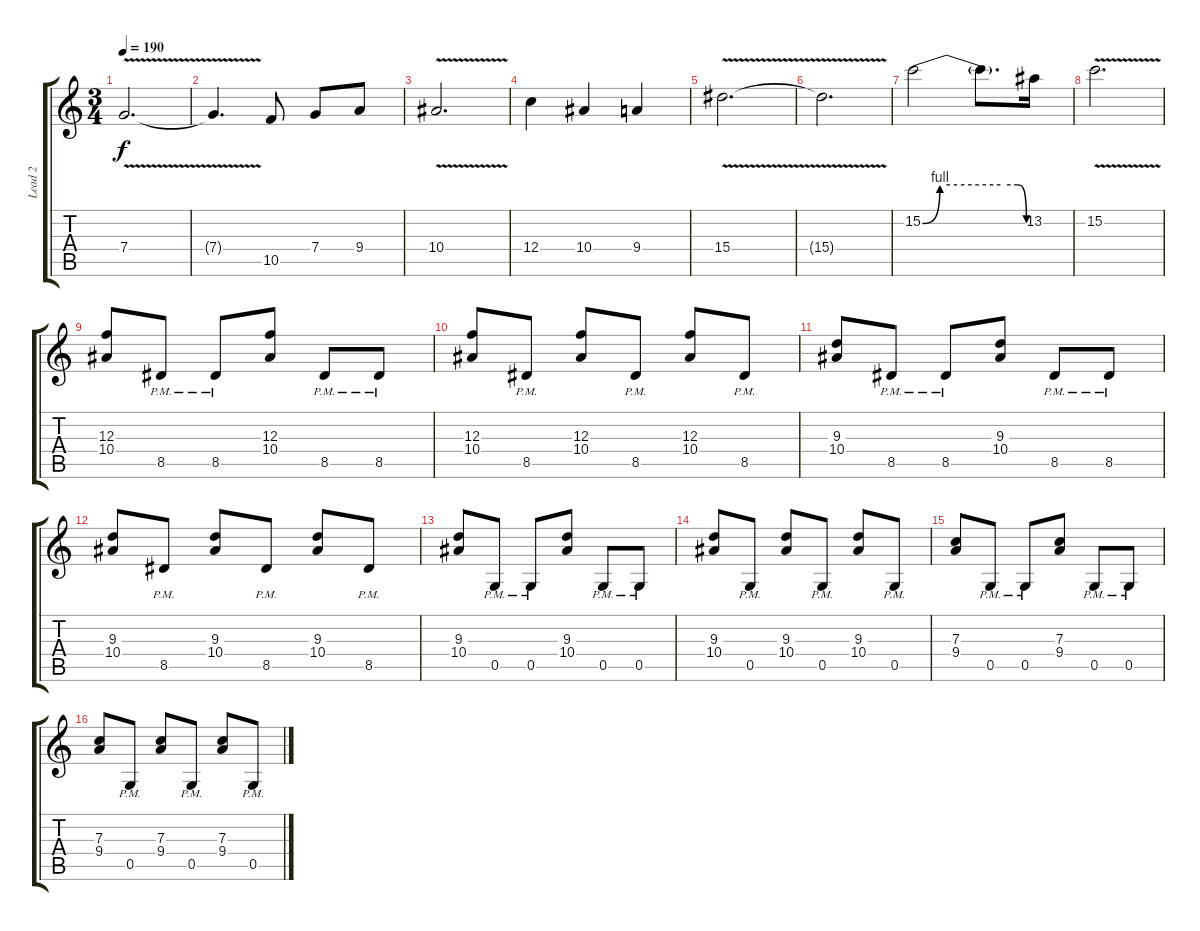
\track ("Lead 2" "Lead 2") {instrument distortionguitar}
\staff {score tabs}
\tuning (D4 A3 F3 C3 G2 C2) {hide}
\ts (3 4)
\tempo 190
\clef g2
\ks c
7.4{v}.2{d dy f} |
7.4{t}.4{d} 10.5.8 7.4.8 9.4.8 |
10.4{v}.2{d} |
12.4.4 10.4.4 9.4.4 |
15.4{v}.2{d} |
15.4{t}.2{d} |
15.2{be (custom 0 0 10 4 45 4 55 4 60 0)}.2 15.2{t}.8{d} 13.2.16 |
15.2{v}.2{d} |
(12.3 10.4).8 8.5{pm}.8 8.5{pm}.8 (12.3 10.4).8 8.5{pm}.8 8.5{pm}.8 |
(12.3 10.4).8 8.5{pm}.8 (12.3 10.4).8 8.5{pm}.8 (12.3 10.4).8 8.5{pm}.8 |
(9.3 10.4).8 8.5{pm}.8 8.5{pm}.8 (9.3 10.4).8 8.5{pm}.8 8.5{pm}.8 |
(9.3 10.4).8 8.5{pm}.8 (9.3 10.4).8 8.5{pm}.8 (9.3 10.4).8 8.5{pm}.8 |
(9.3 10.4).8 0.5{pm}.8 0.5{pm}.8 (9.3 10.4).8 0.5{pm}.8 0.5{pm}.8 |
(9.3 10.4).8 0.5{pm}.8 (9.3 10.4).8 0.5{pm}.8 (9.3 10.4).8 0.5{pm}.8 |
(7.3 9.4).8 0.5{pm}.8 0.5{pm}.8 (7.3 9.4).8 0.5{pm}.8 0.5{pm}.8 |
(7.3 9.4).8 0.5{pm}.8 (7.3 9.4).8 0.5{pm}.8 (7.3 9.4).8 0.5{pm}.8
